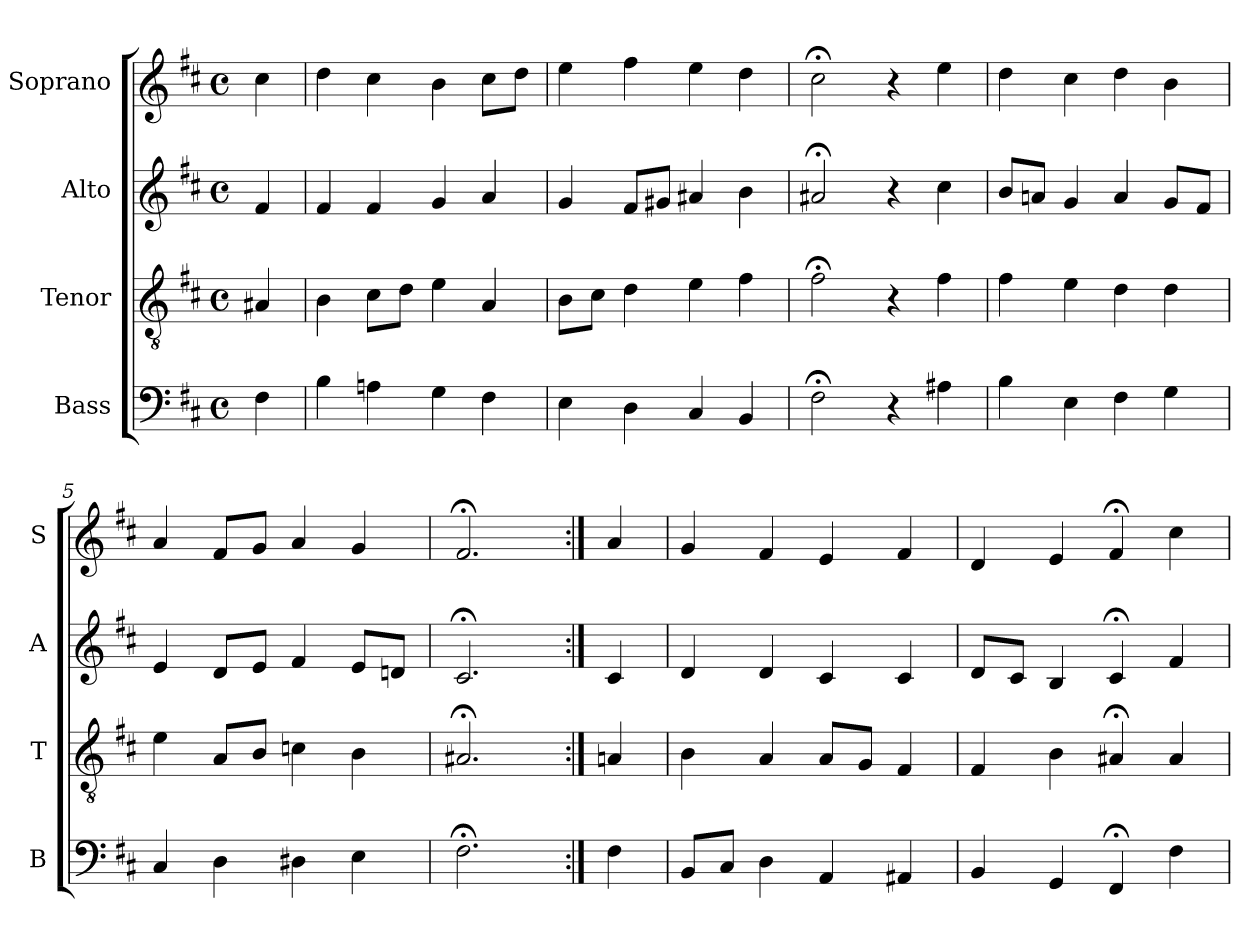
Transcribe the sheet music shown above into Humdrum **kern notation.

**kern	**kern	**kern	**kern
*part4	*part3	*part2	*part1
*staff4	*staff3	*staff2	*staff1
*I"Bass	*I"Tenor	*I"Alto	*I"Soprano
*I'B	*I'T	*I'A	*I'S
*clefF4	*clefGv2	*clefG2	*clefG2
*k[f#c#]	*k[f#c#]	*k[f#c#]	*k[f#c#]
*b:	*b:	*b:	*b:
*M4/4	*M4/4	*M4/4	*M4/4
*met(c)	*met(c)	*met(c)	*met(c)
*MM100	*MM100	*MM100	*MM100
=	=	=	=
4F#	4A#X	4f#	4cc#
=1	=1	=1	=1
4B	4B	4f#	4dd
4An	8c#L	4f#	4cc#
.	8dJ	.	.
4G	4e	4g	4b
4F#	4A	4a	8cc#L
.	.	.	8ddJ
=2	=2	=2	=2
4E	8BL	4g	4ee
.	8c#J	.	.
4D	4d	8f#L	4ff#
.	.	8g#XJ	.
4C#i	4ei	4a#Xi	4eei
4BB	4f#	4b	4dd
=3	=3	=3	=3
2F#;<	2f#;<	2a#X;<	2cc#;<
4r	4r	4r	4r
4A#X	4f#	4cc#	4ee
=4	=4	=4	=4
4B	4f#	8bL	4dd
.	.	8anJ	.
4Ei	4ei	4gi	4cc#i
4F#	4d	4a	4dd
4G	4d	8gL	4b
.	.	8f#J	.
=5	=5	=5	=5
4C#	4e	4e	4a
4D	8AL	8dL	8f#L
.	8BJ	8eJ	8gJ
4D#X	4cn	4f#	4a
4E	4B	8eL	4g
.	.	8dnJ	.
=6	=6	=6	=6
2.F#;<	2.A#X;<	2.c#;<	2.f#;<
=:|!	=:|!	=:|!	=:|!
4F#	4An	4c#	4a
=7	=7	=7	=7
8BBL	4B	4d	4g
8C#J	.	.	.
4D	4A	4d	4f#
4AA	8AL	4c#	4e
.	8GJ	.	.
4AA#X	4F#	4c#	4f#
=8	=8	=8	=8
4BB	4F#	8dL	4d
.	.	8c#J	.
4GG	4B	4B	4e
4FF#;<	4A#X;<	4c#;<	4f#;<
4F#	4A#	4f#	4cc#
=	=	=	=
*-	*-	*-	*-
